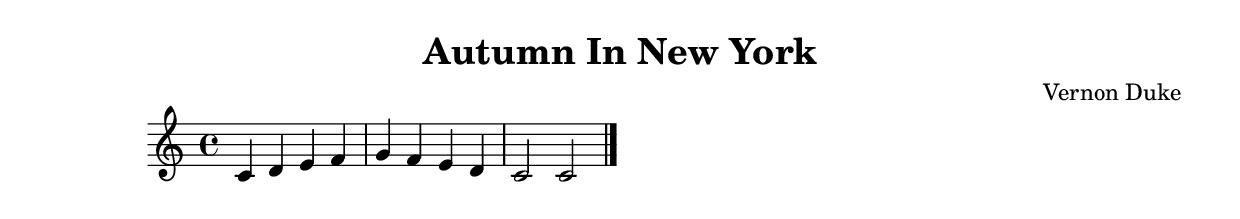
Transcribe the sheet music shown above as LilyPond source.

\version "2.24.4"

\header {
  title = "Autumn In New York"
  composer = "Vernon Duke"
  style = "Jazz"
}

\score {
  \new Staff {
    \clef treble
    \time 4/4
    \key c \major
    
    % Simple chord progression placeholder
    c'4 d' e' f' |
    g' f' e' d' |
    c'2 c'2 |
    \bar "|."
  }
  \layout {}
  \midi {
    \tempo 4 = 120
  }
}